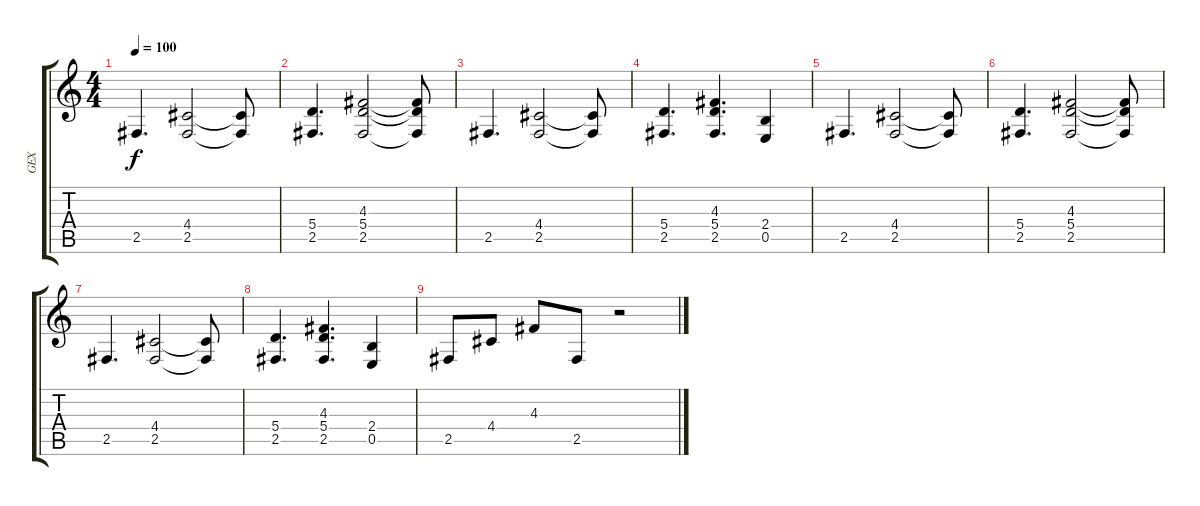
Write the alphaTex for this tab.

\track ("GEX" "GEX") {instrument distortionguitar}
\staff {score tabs}
\tuning (B3 Gb3 D3 A2 E2 B1) {hide}
\ts (4 4)
\tempo 100
\clef g2
\ks c
2.5.4{d dy f} (4.4 2.5).2 (4.4{t} 2.5{t}).8 |
(5.4 2.5).4{d} (4.3 5.4 2.5).2 (4.3{t} 5.4{t} 2.5{t}).8 |
2.5.4{d} (4.4 2.5).2 (4.4{t} 2.5{t}).8 |
(5.4 2.5).4{d} (4.3 5.4 2.5).4{d} (2.4 0.5).4 |
2.5.4{d} (4.4 2.5).2 (4.4{t} 2.5{t}).8 |
(5.4 2.5).4{d} (4.3 5.4 2.5).2 (4.3{t} 5.4{t} 2.5{t}).8 |
2.5.4{d} (4.4 2.5).2 (4.4{t} 2.5{t}).8 |
(5.4 2.5).4{d} (4.3 5.4 2.5).4{d} (2.4 0.5).4 |
2.5.8 4.4.8 4.3.8 2.5.8 r.2
